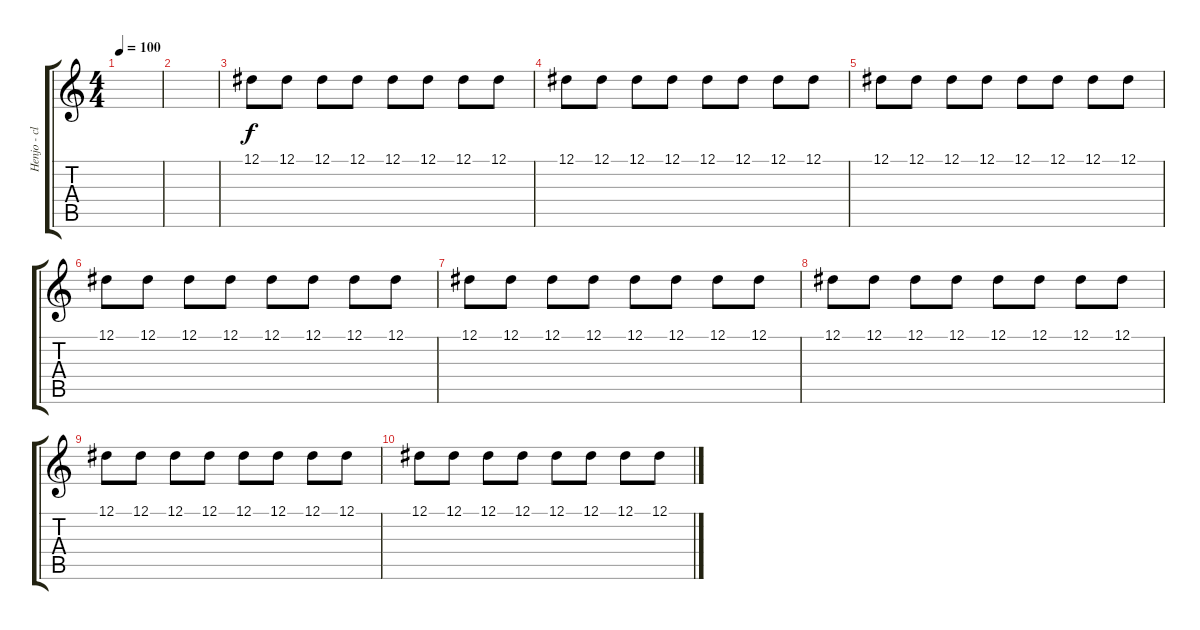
\track ("Henjo - claviers" "Henjo - cl") {instrument stringensemble1}
\staff {score tabs}
\tuning (Eb4 Bb3 Gb3 Db3 Ab2 Eb2) {hide}
\ts (4 4)
\tempo 100
\clef g2
\ks c
|
|
12.1.8 12.1.8 12.1.8 12.1.8 12.1.8 12.1.8 12.1.8 12.1.8 |
12.1.8 12.1.8 12.1.8 12.1.8 12.1.8 12.1.8 12.1.8 12.1.8 |
12.1.8 12.1.8 12.1.8 12.1.8 12.1.8 12.1.8 12.1.8 12.1.8 |
12.1.8 12.1.8 12.1.8 12.1.8 12.1.8 12.1.8 12.1.8 12.1.8 |
12.1.8 12.1.8 12.1.8 12.1.8 12.1.8 12.1.8 12.1.8 12.1.8 |
12.1.8 12.1.8 12.1.8 12.1.8 12.1.8 12.1.8 12.1.8 12.1.8 |
12.1.8 12.1.8 12.1.8 12.1.8 12.1.8 12.1.8 12.1.8 12.1.8 |
12.1.8 12.1.8 12.1.8 12.1.8 12.1.8 12.1.8 12.1.8 12.1.8
